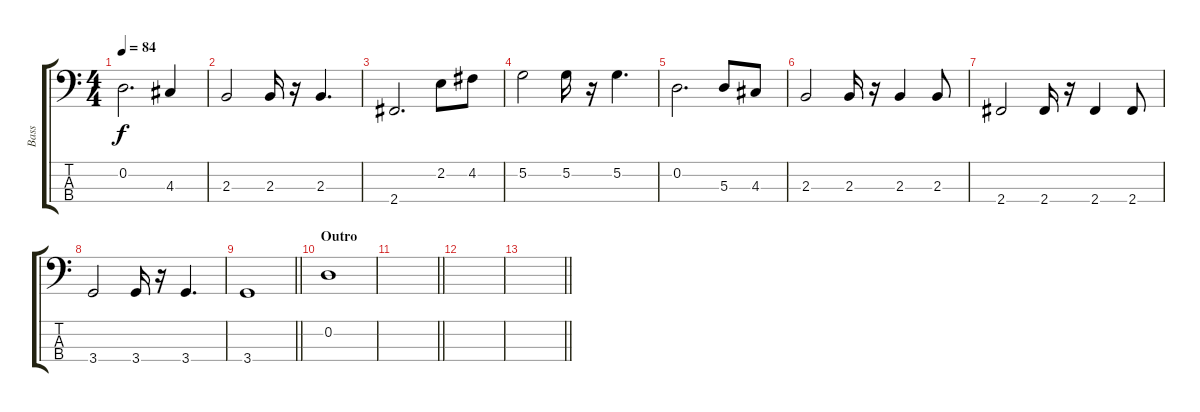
\track ("Bass" "Bass") {instrument electricbassfinger}
\staff {score tabs}
\tuning (G2 D2 A1 E1) {hide}
\ts (4 4)
\tempo 84
\clef f4
\ks c
0.2.2{d dy f} 4.3.4 |
2.3.2 2.3.16 r.16 2.3.4{d} |
2.4.2{d} 2.2.8 4.2.8 |
5.2.2 5.2.16 r.16 5.2.4{d} |
0.2.2{d} 5.3.8 4.3.8 |
2.3.2 2.3.16 r.16 2.3.4 2.3.8 |
2.4.2 2.4.16 r.16 2.4.4 2.4.8 |
3.4.2 3.4.16 r.16 3.4.4{d} |
\barLineRight lightlight
3.4.1 |
\section ("" "Outro")
0.2.1 |
\barLineRight lightlight
|
|
\barLineRight lightlight
